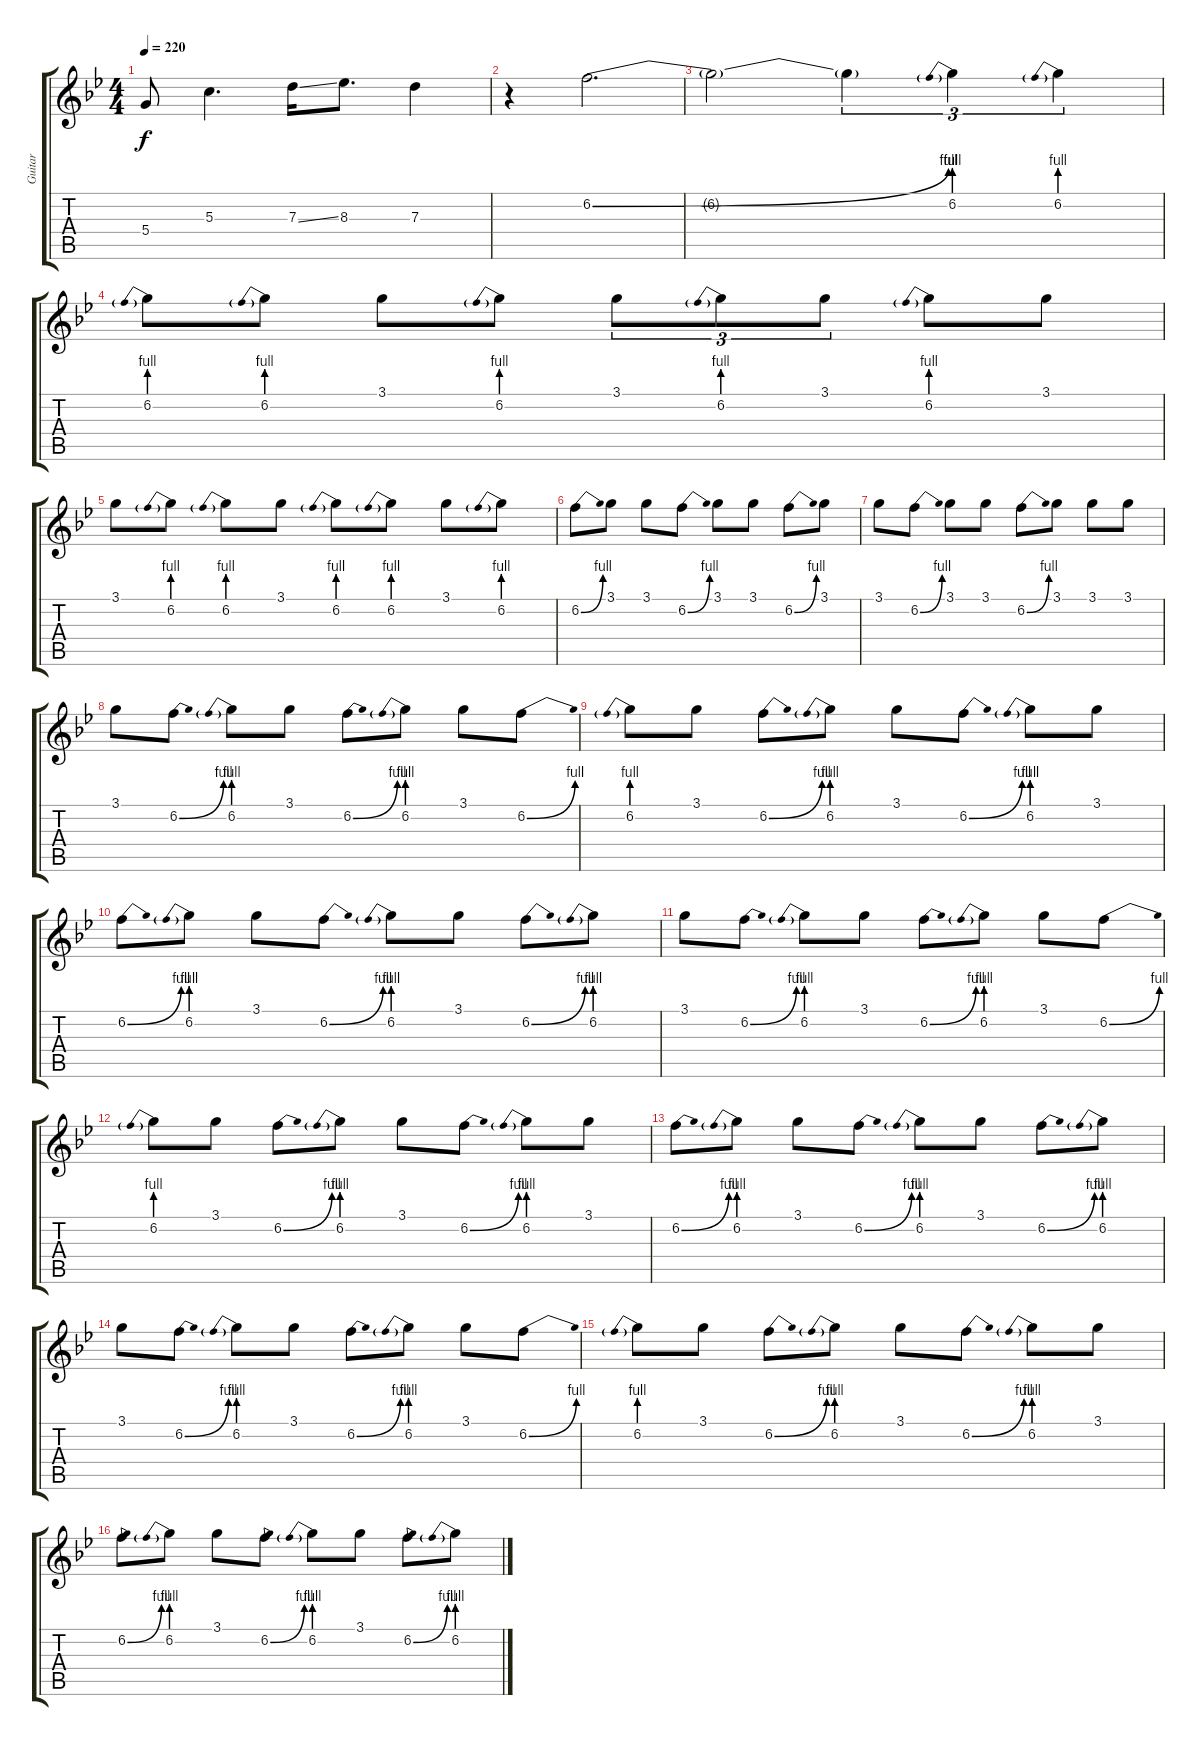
\track ("Guitar" "Guitar") {instrument overdrivenguitar}
\staff {score tabs}
\tuning (E4 B3 G3 D3 A2 E2) {hide}
\ts (4 4)
\tempo 220
\clef g2
\ks gminor
5.4{t}.8{dy f} 5.3.4{d} 7.3{ss}.16 8.3.8{d} 7.3.4 |
r.4 6.2{be (bend 0 0 60 4)}.2{d} |
6.2{t}.2 6.2{t}.4{tu (3 2)} 6.2{be (prebend 0 4 60 4)}.4{tu (3 2)} 6.2{be (prebend 0 4 60 4)}.4{tu (3 2)} |
6.2{be (prebend 0 4 60 4)}.8 6.2{be (prebend 0 4 60 4)}.8 3.1.8 6.2{be (prebend 0 4 60 4)}.8 3.1.8{tu (3 2)} 6.2{be (prebend 0 4 60 4)}.8{tu (3 2)} 3.1.8{tu (3 2)} 6.2{be (prebend 0 4 60 4)}.8 3.1.8 |
3.1.8 6.2{be (prebend 0 4 60 4)}.8 6.2{be (prebend 0 4 60 4)}.8 3.1.8 6.2{be (prebend 0 4 60 4)}.8 6.2{be (prebend 0 4 60 4)}.8 3.1.8 6.2{be (prebend 0 4 60 4)}.8 |
6.2{be (bend 0 0 60 4)}.8 3.1.8 3.1.8 6.2{be (bend 0 0 60 4)}.8 3.1.8 3.1.8 6.2{be (bend 0 0 60 4)}.8 3.1.8 |
3.1.8 6.2{be (bend 0 0 60 4)}.8 3.1.8 3.1.8 6.2{be (bend 0 0 60 4)}.8 3.1.8 3.1.8 3.1.8 |
3.1.8 6.2{be (bend 0 0 60 4)}.8 6.2{be (prebend 0 4 60 4)}.8 3.1.8 6.2{be (bend 0 0 60 4)}.8 6.2{be (prebend 0 4 60 4)}.8 3.1.8 6.2{be (bend 0 0 60 4)}.8 |
6.2{be (prebend 0 4 60 4)}.8 3.1.8 6.2{be (bend 0 0 60 4)}.8 6.2{be (prebend 0 4 60 4)}.8 3.1.8 6.2{be (bend 0 0 60 4)}.8 6.2{be (prebend 0 4 60 4)}.8 3.1.8 |
6.2{be (bend 0 0 60 4)}.8 6.2{be (prebend 0 4 60 4)}.8 3.1.8 6.2{be (bend 0 0 60 4)}.8 6.2{be (prebend 0 4 60 4)}.8 3.1.8 6.2{be (bend 0 0 60 4)}.8 6.2{be (prebend 0 4 60 4)}.8 |
3.1.8 6.2{be (bend 0 0 60 4)}.8 6.2{be (prebend 0 4 60 4)}.8 3.1.8 6.2{be (bend 0 0 60 4)}.8 6.2{be (prebend 0 4 60 4)}.8 3.1.8 6.2{be (bend 0 0 60 4)}.8 |
6.2{be (prebend 0 4 60 4)}.8 3.1.8 6.2{be (bend 0 0 60 4)}.8 6.2{be (prebend 0 4 60 4)}.8 3.1.8 6.2{be (bend 0 0 60 4)}.8 6.2{be (prebend 0 4 60 4)}.8 3.1.8 |
6.2{be (bend 0 0 60 4)}.8 6.2{be (prebend 0 4 60 4)}.8 3.1.8 6.2{be (bend 0 0 60 4)}.8 6.2{be (prebend 0 4 60 4)}.8 3.1.8 6.2{be (bend 0 0 60 4)}.8 6.2{be (prebend 0 4 60 4)}.8 |
3.1.8 6.2{be (bend 0 0 60 4)}.8 6.2{be (prebend 0 4 60 4)}.8 3.1.8 6.2{be (bend 0 0 60 4)}.8 6.2{be (prebend 0 4 60 4)}.8 3.1.8 6.2{be (bend 0 0 60 4)}.8 |
6.2{be (prebend 0 4 60 4)}.8 3.1.8 6.2{be (bend 0 0 60 4)}.8 6.2{be (prebend 0 4 60 4)}.8 3.1.8 6.2{be (bend 0 0 60 4)}.8 6.2{be (prebend 0 4 60 4)}.8 3.1.8 |
6.2{be (bend 0 0 60 4)}.8 6.2{be (prebend 0 4 60 4)}.8 3.1.8 6.2{be (bend 0 0 60 4)}.8 6.2{be (prebend 0 4 60 4)}.8 3.1.8 6.2{be (bend 0 0 60 4)}.8 6.2{be (prebend 0 4 60 4)}.8
